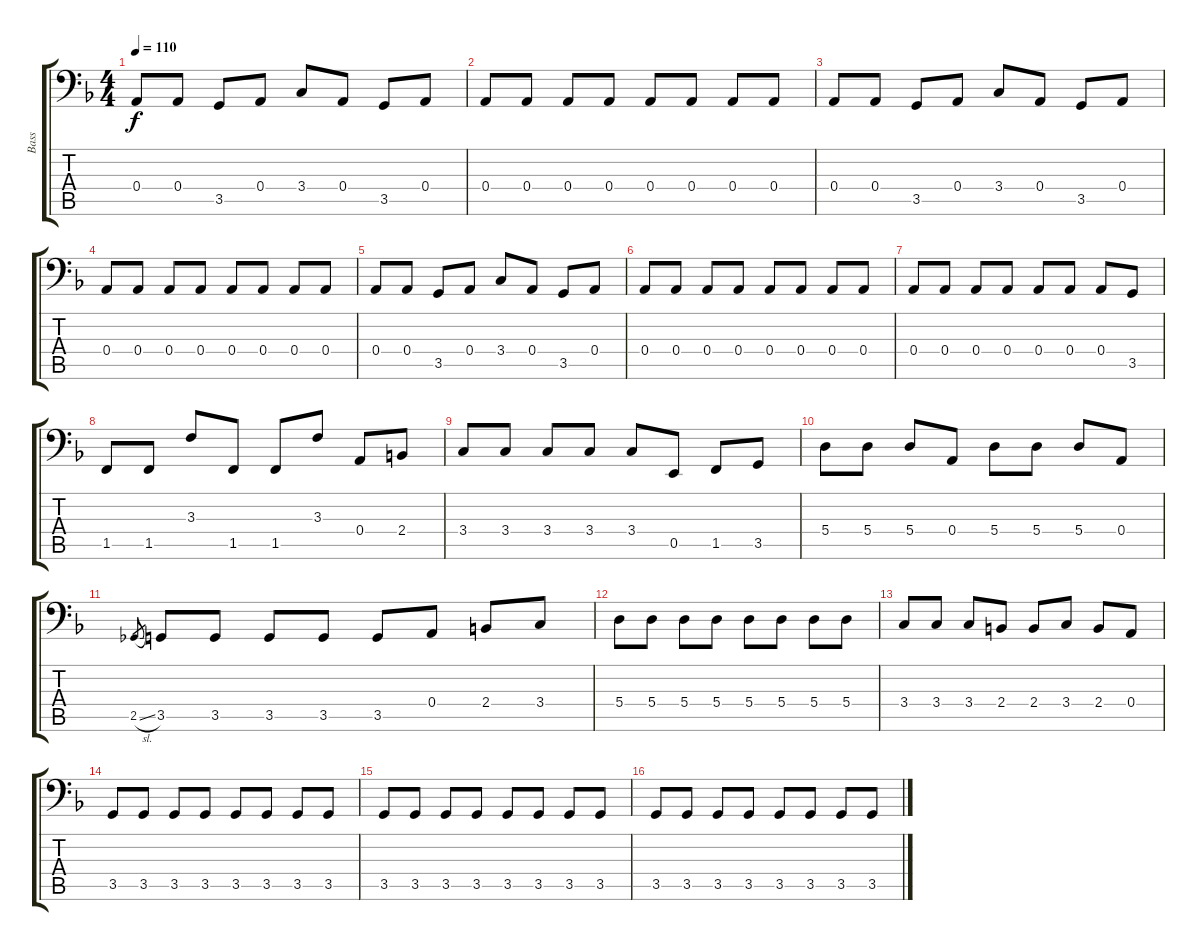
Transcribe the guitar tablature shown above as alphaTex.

\track ("Bass" "Bass") {instrument electricbassfinger}
\staff {score tabs}
\tuning (C3 G2 D2 A1 E1 B0) {hide}
\ts (4 4)
\tempo 110
\clef f4
\ks f
0.4.8{dy f} 0.4.8 3.5.8 0.4.8 3.4.8 0.4.8 3.5.8 0.4.8 |
0.4.8 0.4.8 0.4.8 0.4.8 0.4.8 0.4.8 0.4.8 0.4.8 |
0.4.8 0.4.8 3.5.8 0.4.8 3.4.8 0.4.8 3.5.8 0.4.8 |
0.4.8 0.4.8 0.4.8 0.4.8 0.4.8 0.4.8 0.4.8 0.4.8 |
0.4.8 0.4.8 3.5.8 0.4.8 3.4.8 0.4.8 3.5.8 0.4.8 |
0.4.8 0.4.8 0.4.8 0.4.8 0.4.8 0.4.8 0.4.8 0.4.8 |
0.4.8 0.4.8 0.4.8 0.4.8 0.4.8 0.4.8 0.4.8 3.5.8 |
1.5.8 1.5.8 3.3.8 1.5.8 1.5.8 3.3.8 0.4.8 2.4.8 |
3.4.8 3.4.8 3.4.8 3.4.8 3.4.8 0.5.8 1.5.8 3.5.8 |
5.4.8 5.4.8 5.4.8 0.4.8 5.4.8 5.4.8 5.4.8 0.4.8 |
2.5{sl}.8{gr} 3.5.8 3.5.8 3.5.8 3.5.8 3.5.8 0.4.8 2.4.8 3.4.8 |
5.4.8 5.4.8 5.4.8 5.4.8 5.4.8 5.4.8 5.4.8 5.4.8 |
3.4.8 3.4.8 3.4.8 2.4.8 2.4.8 3.4.8 2.4.8 0.4.8 |
3.5.8 3.5.8 3.5.8 3.5.8 3.5.8 3.5.8 3.5.8 3.5.8 |
3.5.8 3.5.8 3.5.8 3.5.8 3.5.8 3.5.8 3.5.8 3.5.8 |
3.5.8 3.5.8 3.5.8 3.5.8 3.5.8 3.5.8 3.5.8 3.5.8
